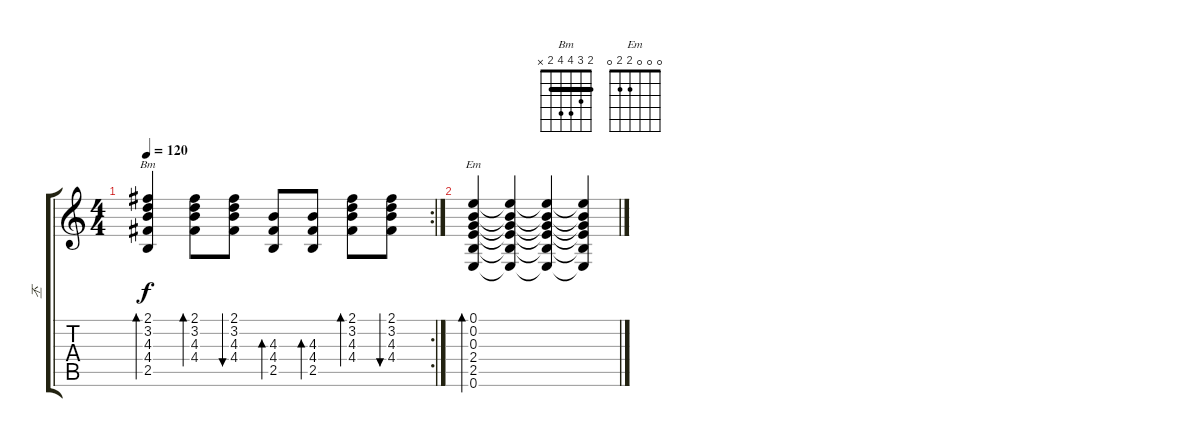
\track ("丕" "丕") {instrument acousticguitarsteel}
\staff {score tabs}
\tuning (E4 B3 G3 D3 A2 E2) {hide}
\chord ("Bm" 2 3 4 4 2 x) {barre 2}
\chord ("Em" 0 0 0 2 2 0)
\rc 2
\ts (4 4)
\tempo 120
\clef g2
\ks c
(2.1 3.2 4.3 4.4 2.5).4{bd 30 ch "Bm" dy f} (2.1 3.2 4.3 4.4).8{bd 30} (2.1 3.2 4.3 4.4).8{bu 30} (4.3 4.4 2.5).8{bd 30} (4.3 4.4 2.5).8{bd 30} (2.1 3.2 4.3 4.4).8{bd 30} (2.1 3.2 4.3 4.4).8{bu 30} |
(0.1 0.2 0.3 2.4 2.5 0.6).4{bd 30 ch "Em"} (0.1{t} 0.2{t} 0.3{t} 2.4{t} 2.5{t} 0.6{t}).4 (0.1{t} 0.2{t} 0.3{t} 2.4{t} 2.5{t} 0.6{t}).4 (0.1{t} 0.2{t} 0.3{t} 2.4{t} 2.5{t} 0.6{t}).4
